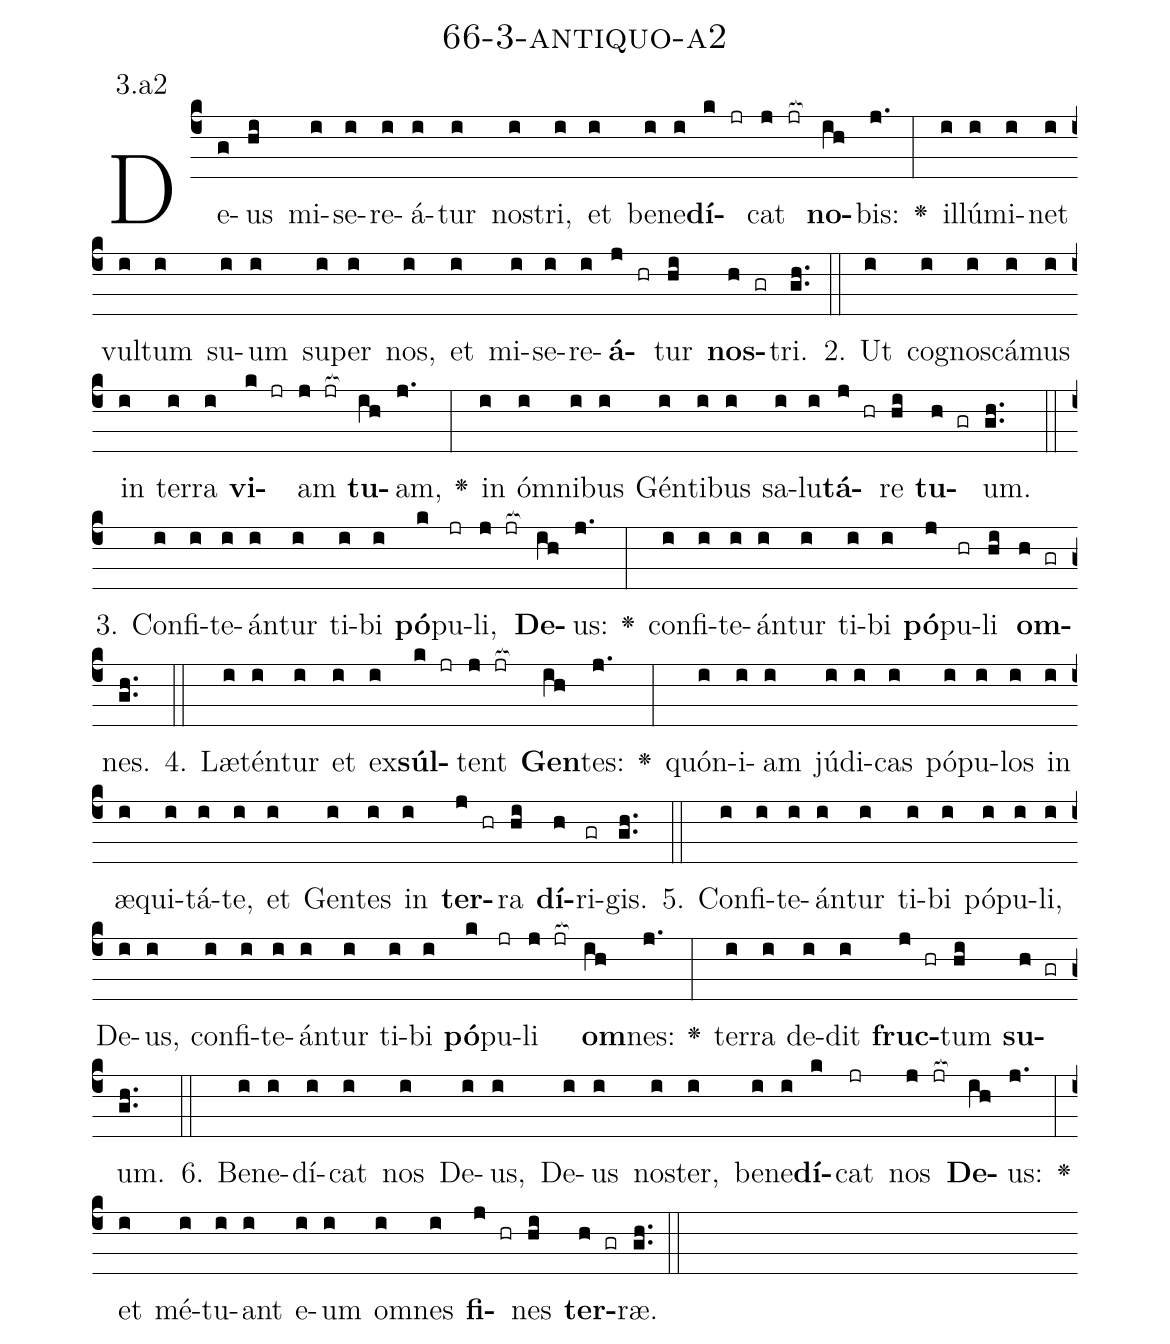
name: 66-3-antiquo-a2;
annotation: 3.a2;
%%
(c4)De(g)us(hi) mi(i)se(i)re(i)á(i)tur(i) nos(i)tri,(i) et(i) be(i)ne(i)<b>dí</b>(k jr)cat(j jr[ocb:1{]) <b>no</b>(ih[ocb:0}])bis:(j.) <v>\greheightstar</v>(:) il(i)lú(i)mi(i)net(i) vul(i)tum(i) su(i)um(i) su(i)per(i) nos,(i) et(i) mi(i)se(i)re(i)<b>á</b>(j hr)tur(hi) <b>nos</b>(h gr)tri.(gh..) (::)
2. Ut(i) co(i)gnos(i)cá(i)mus(i) in(i) ter(i)ra(i) <b>vi</b>(k jr)am(j jr[ocb:1{]) <b>tu</b>(ih[ocb:0}])am,(j.) <v>\greheightstar</v>(:) in(i) óm(i)ni(i)bus(i) Gén(i)ti(i)bus(i) sa(i)lu(i)<b>tá</b>(j hr)re(hi) <b>tu</b>(h gr)um.(gh..) (::)
3. Con(i)fi(i)te(i)án(i)tur(i) ti(i)bi(i) <b>pó</b>(k)pu(jr)li,(j jr[ocb:1{]) <b>De</b>(ih[ocb:0}])us:(j.) <v>\greheightstar</v>(:) con(i)fi(i)te(i)án(i)tur(i) ti(i)bi(i) <b>pó</b>(j)pu(hr)li(hi) <b>om</b>(h gr)nes.(gh..) (::)
4. Læ(i)tén(i)tur(i) et(i) ex(i)<b>súl</b>(k jr)tent(j jr[ocb:1{]) <b>Gen</b>(ih[ocb:0}])tes:(j.) <v>\greheightstar</v>(:) quón(i)i(i)am(i) jú(i)di(i)cas(i) pó(i)pu(i)los(i) in(i) æ(i)qui(i)tá(i)te,(i) et(i) Gen(i)tes(i) in(i) <b>ter</b>(j hr)ra(hi) <b>dí</b>(h)ri(gr)gis.(gh..) (::)
5. Con(i)fi(i)te(i)án(i)tur(i) ti(i)bi(i) pó(i)pu(i)li,(i) De(i)us,(i) con(i)fi(i)te(i)án(i)tur(i) ti(i)bi(i) <b>pó</b>(k)pu(jr)li(j jr[ocb:1{]) <b>om</b>(ih[ocb:0}])nes:(j.) <v>\greheightstar</v>(:) ter(i)ra(i) de(i)dit(i) <b>fruc</b>(j hr)tum(hi) <b>su</b>(h gr)um.(gh..) (::)
6. Be(i)ne(i)dí(i)cat(i) nos(i) De(i)us,(i) De(i)us(i) nos(i)ter,(i) be(i)ne(i)<b>dí</b>(k)cat(jr) nos(j jr[ocb:1{]) <b>De</b>(ih[ocb:0}])us:(j.) <v>\greheightstar</v>(:) et(i) mé(i)tu(i)ant(i) e(i)um(i) om(i)nes(i) <b>fi</b>(j hr)nes(hi) <b>ter</b>(h gr)ræ.(gh..) (::)
